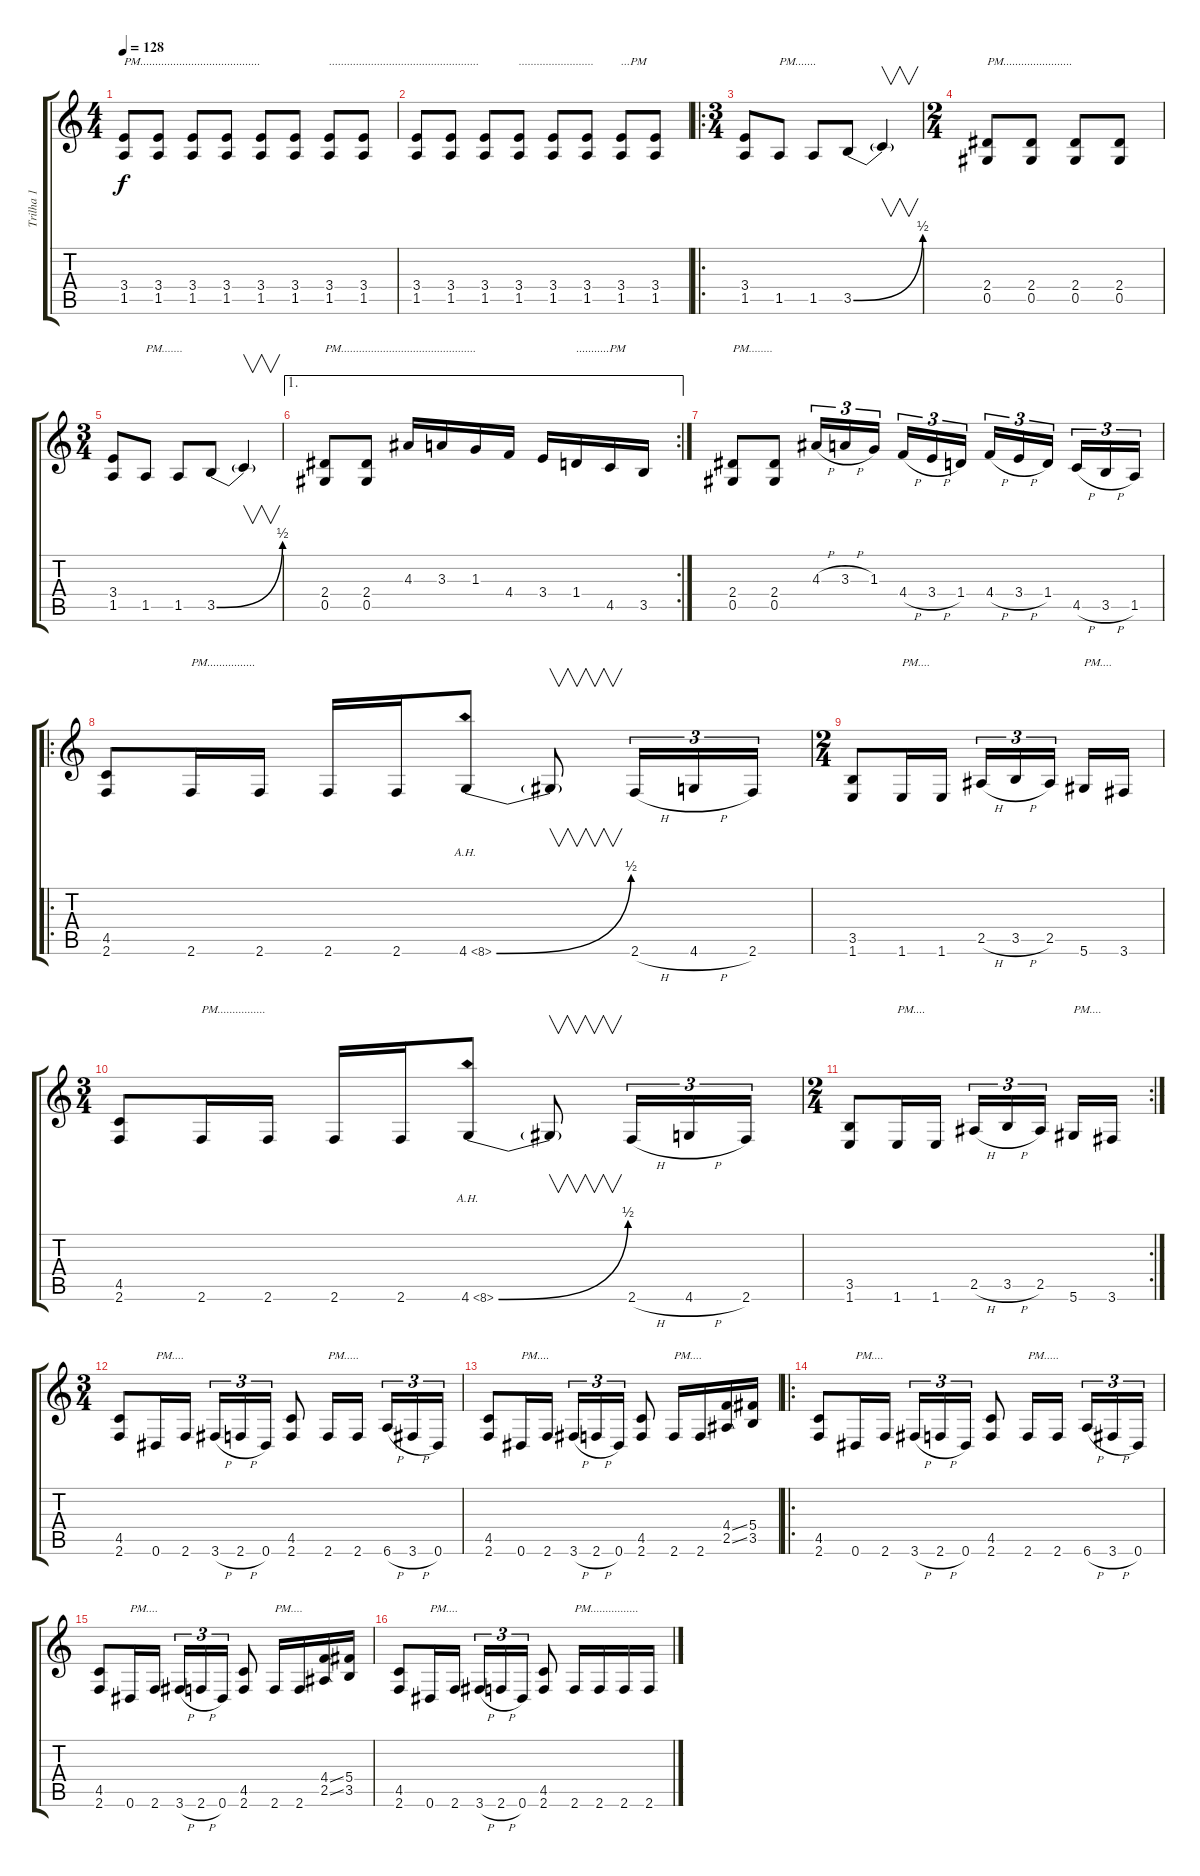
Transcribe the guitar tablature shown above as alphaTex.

\track ("Trilha 1" "Trilha 1") {instrument distortionguitar}
\staff {score tabs}
\tuning (Eb4 Bb3 Gb3 Db3 Ab2 Eb2) {hide}
\ts (4 4)
\tempo 128
\clef g2
\ks c
(3.4 1.5).8{txt "PM........................................" dy f volume 6 instrument distortionguitar} (3.4 1.5).8{volume 16} (3.4 1.5).8 (3.4 1.5).8 (3.4 1.5).8 (3.4 1.5).8 (3.4 1.5).8{txt ".................................................."} (3.4 1.5).8 |
(3.4 1.5).8 (3.4 1.5).8 (3.4 1.5).8 (3.4 1.5).8{txt "........................."} (3.4 1.5).8 (3.4 1.5).8 (3.4 1.5).8{txt "...PM"} (3.4 1.5).8 |
\ro
\ts (3 4)
(3.4 1.5).8 1.5.8{txt "PM......."} 1.5.8 3.5{be (bend 0 0 60 2)}.8 3.5{t}.4{v} |
\ts (2 4)
(2.4 0.5).8{txt "PM......................."} (2.4 0.5).8 (2.4 0.5).8 (2.4 0.5).8 |
\ts (3 4)
(3.4 1.5).8 1.5.8{txt "PM......."} 1.5.8 3.5{be (bend 0 0 60 2)}.8 3.5{t}.4{v} |
\ae 1
\rc 2
(2.4 0.5).8{txt "PM............................................."} (2.4 0.5).8 4.3.16 3.3.16 1.3.16 4.4.16 3.4.16 1.4.16{txt "...........PM"} 4.5.16 3.5.16 |
(2.4 0.5).8{txt "PM........"} (2.4 0.5).8 4.3{h}.16{tu (3 2)} 3.3{h}.16{tu (3 2)} 1.3.16{tu (3 2)} 4.4{h}.16{tu (3 2)} 3.4{h}.16{tu (3 2)} 1.4.16{tu (3 2)} 4.4{h}.16{tu (3 2)} 3.4{h}.16{tu (3 2)} 1.4.16{tu (3 2)} 4.5{h}.16{tu (3 2)} 3.5{h}.16{tu (3 2)} 1.5.16{tu (3 2)} |
\ro
(4.5 2.6).8 2.6.16{txt "PM................"} 2.6.16 2.6.16 2.6.16 4.6{be (bend 0 0 60 2) ah 4}.8 4.6{t}.8{v} 2.6{h}.16{tu (3 2)} 4.6{h}.16{tu (3 2)} 2.6.16{tu (3 2)} |
\ts (2 4)
(3.5 1.6).8 1.6.16{txt "PM...."} 1.6.16 2.5{h}.16{tu (3 2)} 3.5{h}.16{tu (3 2)} 2.5.16{tu (3 2)} 5.6.16{txt "PM...."} 3.6.16 |
\ts (3 4)
(4.5 2.6).8 2.6.16{txt "PM................"} 2.6.16 2.6.16 2.6.16 4.6{be (bend 0 0 60 2) ah 4}.8 4.6{t}.8{v} 2.6{h}.16{tu (3 2)} 4.6{h}.16{tu (3 2)} 2.6.16{tu (3 2)} |
\rc 2
\ts (2 4)
(3.5 1.6).8 1.6.16{txt "PM...."} 1.6.16 2.5{h}.16{tu (3 2)} 3.5{h}.16{tu (3 2)} 2.5.16{tu (3 2)} 5.6.16{txt "PM...."} 3.6.16 |
\ts (3 4)
(4.5 2.6).8 0.6.16{txt "PM...."} 2.6.16 3.6{h}.16{tu (3 2)} 2.6{h}.16{tu (3 2)} 0.6.16{tu (3 2)} (4.5 2.6).8 2.6.16{txt "PM....."} 2.6.16 6.6{h}.16{tu (3 2)} 3.6{h}.16{tu (3 2)} 0.6.16{tu (3 2)} |
(4.5 2.6).8 0.6.16{txt "PM...."} 2.6.16 3.6{h}.16{tu (3 2)} 2.6{h}.16{tu (3 2)} 0.6.16{tu (3 2)} (4.5 2.6).8 2.6.16{txt "PM...."} 2.6.16 (4.4{ss} 2.5{ss}).16 (5.4 3.5).16 |
\ro
(4.5 2.6).8 0.6.16{txt "PM...."} 2.6.16 3.6{h}.16{tu (3 2)} 2.6{h}.16{tu (3 2)} 0.6.16{tu (3 2)} (4.5 2.6).8 2.6.16{txt "PM....."} 2.6.16 6.6{h}.16{tu (3 2)} 3.6{h}.16{tu (3 2)} 0.6.16{tu (3 2)} |
(4.5 2.6).8 0.6.16{txt "PM...."} 2.6.16 3.6{h}.16{tu (3 2)} 2.6{h}.16{tu (3 2)} 0.6.16{tu (3 2)} (4.5 2.6).8 2.6.16{txt "PM...."} 2.6.16 (4.4{ss} 2.5{ss}).16 (5.4 3.5).16 |
(4.5 2.6).8 0.6.16{txt "PM...."} 2.6.16 3.6{h}.16{tu (3 2)} 2.6{h}.16{tu (3 2)} 0.6.16{tu (3 2)} (4.5 2.6).8 2.6.16{txt "PM................"} 2.6.16 2.6.16 2.6.16
